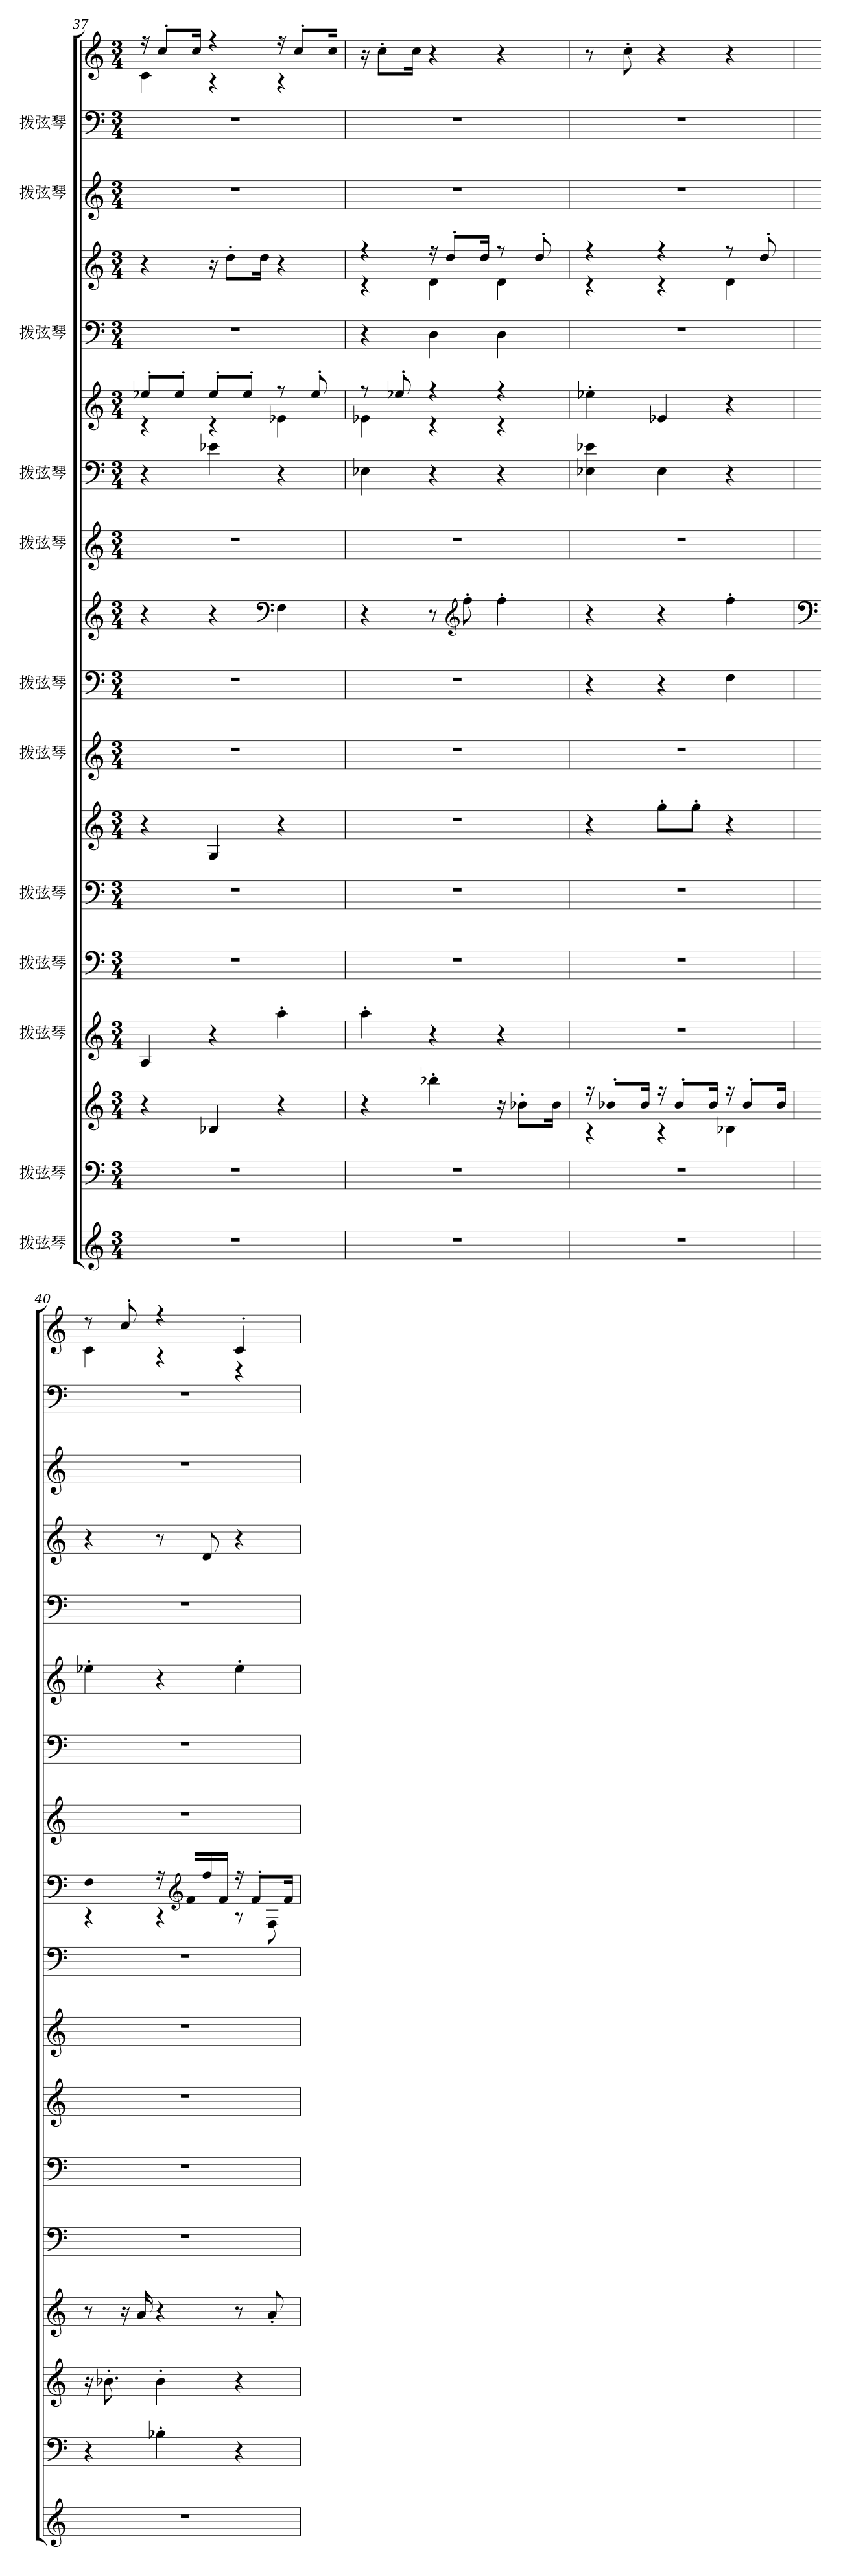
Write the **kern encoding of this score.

**kern	**kern	**kern	**kern	**kern	**kern	**kern	**kern	**kern	**kern	**kern	**kern	**kern	**kern	**kern	**kern	**kern	**kern
*part12	*part11	*part11	*part10	*part9	*part8	*part8	*part7	*part6	*part6	*part5	*part4	*part4	*part3	*part3	*part2	*part1	*part1
*staff18	*staff17	*staff16	*staff15	*staff14	*staff13	*staff12	*staff11	*staff10	*staff9	*staff8	*staff7	*staff6	*staff5	*staff4	*staff3	*staff2	*staff1
*I"拨弦琴	*I"拨弦琴	*	*I"拨弦琴	*I"拨弦琴	*I"拨弦琴	*	*I"拨弦琴	*I"拨弦琴	*	*I"拨弦琴	*I"拨弦琴	*	*I"拨弦琴	*	*I"拨弦琴	*I"拨弦琴	*
*clefG2	*clefF4	*clefG2	*clefG2	*clefF4	*clefF4	*clefG2	*clefG2	*clefF4	*clefG2	*clefG2	*clefF4	*clefG2	*clefF4	*clefG2	*clefG2	*clefF4	*clefG2
*k[]	*k[]	*k[]	*k[]	*k[]	*k[]	*k[]	*k[]	*k[]	*k[]	*k[]	*k[]	*k[]	*k[]	*k[]	*k[]	*k[]	*k[]
*M3/4	*M3/4	*M3/4	*M3/4	*M3/4	*M3/4	*M3/4	*M3/4	*M3/4	*M3/4	*M3/4	*M3/4	*M3/4	*M3/4	*M3/4	*M3/4	*M3/4	*M3/4
=37	=37	=37	=37	=37	=37	=37	=37	=37	=37	=37	=37	=37	=37	=37	=37	=37	=37
*	*	*	*	*	*	*	*	*	*	*	*	*^	*	*	*	*	*^
2.r	2.r	4r	4A/	2.r	2.r	4r	2.r	2.r	4r	2.r	4r	8ee-X'/L	4r	2.r	4r	2.r	2.r	16r	4c\
.	.	.	.	.	.	.	.	.	.	.	.	.	.	.	.	.	.	8cc'/L	.
.	.	.	.	.	.	.	.	.	.	.	.	8ee-'/J	.	.	.	.	.	.	.
.	.	.	.	.	.	.	.	.	.	.	.	.	.	.	.	.	.	16cc/Jk	.
.	.	4B-X/	4r	.	.	4G/	.	.	4r	.	4e-X\	8ee-'/L	4r	.	16r	.	.	4r	4r
.	.	.	.	.	.	.	.	.	.	.	.	.	.	.	8dd'\L	.	.	.	.
.	.	.	.	.	.	.	.	.	.	.	.	8ee-'/J	.	.	.	.	.	.	.
.	.	.	.	.	.	.	.	.	.	.	.	.	.	.	16dd\Jk	.	.	.	.
*	*	*	*	*	*	*	*	*	*clefF4	*	*	*	*	*	*	*	*	*	*
.	.	4r	4aa'\	.	.	4r	.	.	4F\	.	4r	8r	4e-X\	.	4r	.	.	16r	4r
.	.	.	.	.	.	.	.	.	.	.	.	.	.	.	.	.	.	8cc'/L	.
.	.	.	.	.	.	.	.	.	.	.	.	8ee-'/	.	.	.	.	.	.	.
.	.	.	.	.	.	.	.	.	.	.	.	.	.	.	.	.	.	16cc/Jk	.
*	*	*	*	*	*	*	*	*	*	*	*	*	*	*	*	*	*	*v	*v
=38	=38	=38	=38	=38	=38	=38	=38	=38	=38	=38	=38	=38	=38	=38	=38	=38	=38	=38
*	*	*	*	*	*	*	*	*	*	*	*	*	*	*	*^	*	*	*
2.r	2.r	4r	4aa'\	2.r	2.r	2.r	2.r	2.r	4r	2.r	4E-X\	8r	4e-X\	4r	4r	4r	2.r	2.r	16r
.	.	.	.	.	.	.	.	.	.	.	.	.	.	.	.	.	.	.	8cc'\L
.	.	.	.	.	.	.	.	.	.	.	.	8ee-X'/	.	.	.	.	.	.	.
.	.	.	.	.	.	.	.	.	.	.	.	.	.	.	.	.	.	.	16cc\Jk
.	.	4bb-X'\	4r	.	.	.	.	.	8r	.	4r	4r	4r	4D\	16r	4d\	.	.	4r
.	.	.	.	.	.	.	.	.	.	.	.	.	.	.	8dd'/L	.	.	.	.
*	*	*	*	*	*	*	*	*	*clefG2	*	*	*	*	*	*	*	*	*	*
.	.	.	.	.	.	.	.	.	8ff'\	.	.	.	.	.	.	.	.	.	.
.	.	.	.	.	.	.	.	.	.	.	.	.	.	.	16dd/Jk	.	.	.	.
.	.	16r	4r	.	.	.	.	.	4ff'\	.	4r	4r	4r	4D\	8r	4d\	.	.	4r
.	.	8b-X'\L	.	.	.	.	.	.	.	.	.	.	.	.	.	.	.	.	.
.	.	.	.	.	.	.	.	.	.	.	.	.	.	.	8dd'/	.	.	.	.
.	.	16b-\Jk	.	.	.	.	.	.	.	.	.	.	.	.	.	.	.	.	.
*	*	*	*	*	*	*	*	*	*	*	*	*v	*v	*	*	*	*	*	*
!!LO:PB:g=z
=39	=39	=39	=39	=39	=39	=39	=39	=39	=39	=39	=39	=39	=39	=39	=39	=39	=39	=39
*	*	*^	*	*	*	*	*	*	*	*	*	*	*	*	*	*	*	*
2.r	2.r	16r	4r	2.r	2.r	2.r	4r	2.r	4r	4r	2.r	4E-X\ 4e-X\	4ee-X'\	2.r	4r	4r	2.r	2.r	8r
.	.	8b-X'/L	.	.	.	.	.	.	.	.	.	.	.	.	.	.	.	.	.
.	.	.	.	.	.	.	.	.	.	.	.	.	.	.	.	.	.	.	8cc'\
.	.	16b-/Jk	.	.	.	.	.	.	.	.	.	.	.	.	.	.	.	.	.
.	.	16r	4r	.	.	.	8gg'\L	.	4r	4r	.	4E-\	4e-X/	.	4r	4r	.	.	4r
.	.	8b-'/L	.	.	.	.	.	.	.	.	.	.	.	.	.	.	.	.	.
.	.	.	.	.	.	.	8gg'\J	.	.	.	.	.	.	.	.	.	.	.	.
.	.	16b-/Jk	.	.	.	.	.	.	.	.	.	.	.	.	.	.	.	.	.
.	.	16r	4B-X\	.	.	.	4r	.	4F\	4ff'\	.	4r	4r	.	8r	4d\	.	.	4r
.	.	8b-'/L	.	.	.	.	.	.	.	.	.	.	.	.	.	.	.	.	.
.	.	.	.	.	.	.	.	.	.	.	.	.	.	.	8dd'/	.	.	.	.
.	.	16b-/Jk	.	.	.	.	.	.	.	.	.	.	.	.	.	.	.	.	.
*	*	*v	*v	*	*	*	*	*	*	*	*	*	*	*	*v	*v	*	*	*
=40	=40	=40	=40	=40	=40	=40	=40	=40	=40	=40	=40	=40	=40	=40	=40	=40	=40
*	*	*	*	*	*	*	*	*	*clefF4	*	*	*	*	*	*	*	*
*	*	*	*	*	*	*	*	*	*^	*	*	*	*	*	*	*	*^
2.r	4r	16r	8r	2.r	2.r	2.r	2.r	2.r	4F/	4r	2.r	2.r	4ee-X'\	2.r	4r	2.r	2.r	8r	4c\
.	.	8.b-X'\	.	.	.	.	.	.	.	.	.	.	.	.	.	.	.	.	.
.	.	.	16r	.	.	.	.	.	.	.	.	.	.	.	.	.	.	8cc'/	.
.	.	.	16a/	.	.	.	.	.	.	.	.	.	.	.	.	.	.	.	.
.	4B-X'\	4b-'\	4r	.	.	.	.	.	16r	4r	.	.	4r	.	8r	.	.	4r	4r
*	*	*	*	*	*	*	*	*	*clefG2	*	*	*	*	*	*	*	*	*	*
.	.	.	.	.	.	.	.	.	16f/LL	.	.	.	.	.	.	.	.	.	.
.	.	.	.	.	.	.	.	.	16ff/	.	.	.	.	.	8d/	.	.	.	.
.	.	.	.	.	.	.	.	.	16f/JJ	.	.	.	.	.	.	.	.	.	.
.	4r	4r	8r	.	.	.	.	.	16r	8r	.	.	4ee-'\	.	4r	.	.	4c'/	4r
.	.	.	.	.	.	.	.	.	8f'/L	.	.	.	.	.	.	.	.	.	.
.	.	.	8a'/	.	.	.	.	.	.	8F\	.	.	.	.	.	.	.	.	.
.	.	.	.	.	.	.	.	.	16f/Jk	.	.	.	.	.	.	.	.	.	.
*	*	*	*	*	*	*	*	*	*v	*v	*	*	*	*	*	*	*	*v	*v
=	=	=	=	=	=	=	=	=	=	=	=	=	=	=	=	=	=
*-	*-	*-	*-	*-	*-	*-	*-	*-	*-	*-	*-	*-	*-	*-	*-	*-	*-
